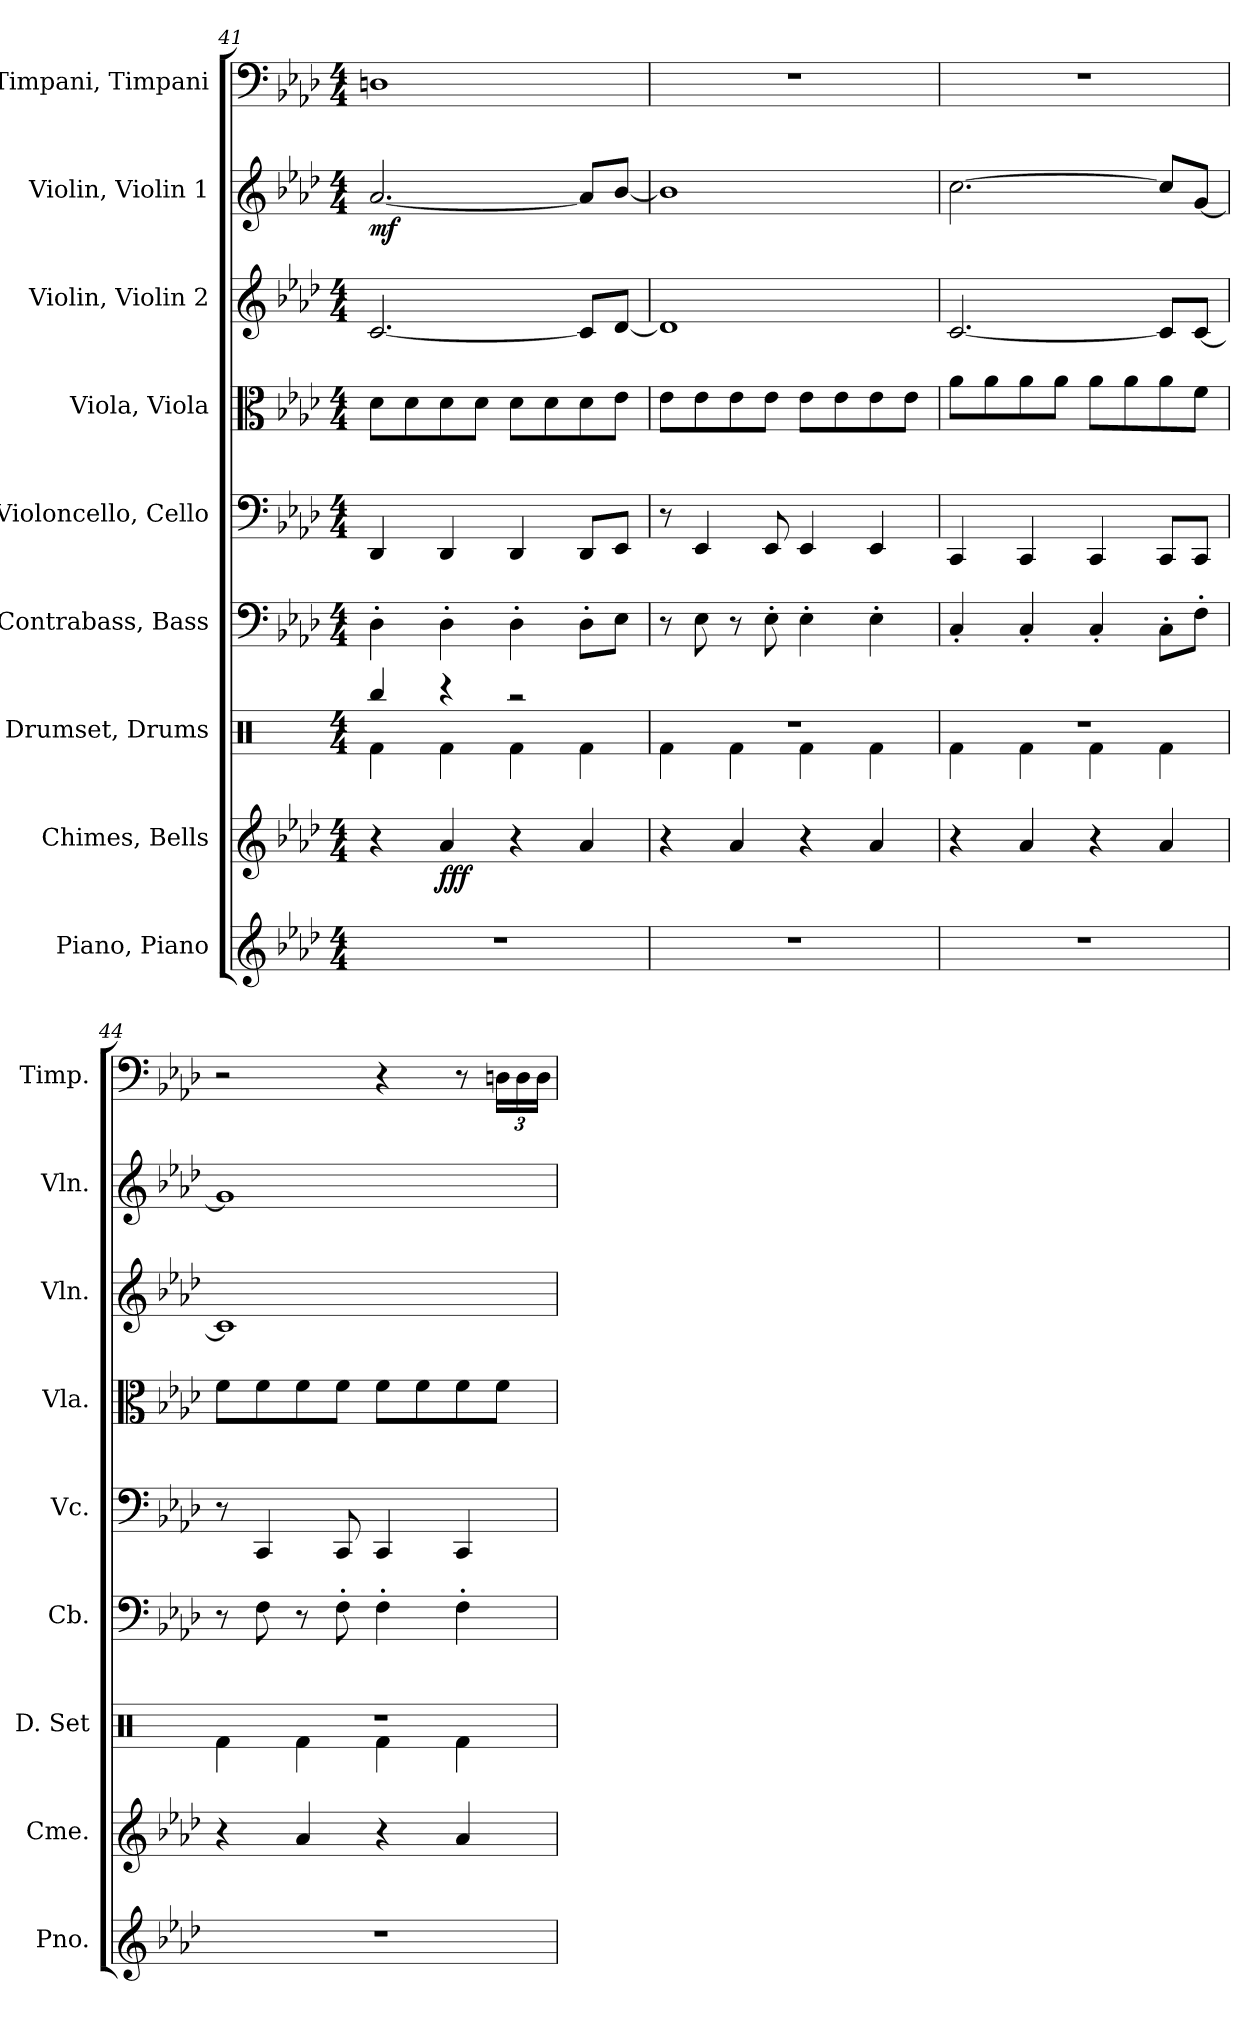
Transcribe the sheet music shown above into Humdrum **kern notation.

**kern	**kern	**dynam	**kern	**kern	**kern	**kern	**kern	**kern	**dynam	**kern
*part9	*part8	*part8	*part7	*part6	*part5	*part4	*part3	*part2	*part2	*part1
*staff9	*staff8	*staff8	*staff7	*staff6	*staff5	*staff4	*staff3	*staff2	*staff2	*staff1
*I"Piano, Piano	*I"Chimes, Bells	*	*I"Drumset, Drums	*I"Contrabass, Bass	*I"Violoncello, Cello	*I"Viola, Viola	*I"Violin, Violin 2	*I"Violin, Violin 1	*	*I"Timpani, Timpani
*I'Pno.	*I'Cme.	*	*I'D. Set	*I'Cb.	*I'Vc.	*I'Vla.	*I'Vln.	*I'Vln.	*	*I'Timp.
!!LO:PB:g=z
*clefG2	*clefG2	*	*clefX	*clefF4	*clefF4	*clefC3	*clefG2	*clefG2	*	*clefF4
*	*	*	*	*ITrd7c12	*	*	*	*	*	*
*k[b-e-a-d-]	*k[b-e-a-d-]	*	*k[]	*k[b-e-a-d-]	*k[b-e-a-d-]	*k[b-e-a-d-]	*k[b-e-a-d-]	*k[b-e-a-d-]	*	*k[b-e-a-d-]
*M4/4	*M4/4	*	*M4/4	*M4/4	*M4/4	*M4/4	*M4/4	*M4/4	*	*M4/4
=41	=41	=41	=41	=41	=41	=41	=41	=41	=41	=41
*	*	*	*^	*	*	*	*	*	*	*
!	!	!	!	!	!	!	!	!	!	!LO:DY:b	!
1r	4r	.	4Rbb/	4Rf\	4DD-'\	4DD-/	8d-\L	[2.c/	[2.a-/	mf	1Dn
.	.	.	.	.	.	.	8d-\	.	.	.	.
!	!	!LO:DY:b	!	!	!	!	!	!	!	!	!
.	4a-/	fff	4r	4Rf\	4DD-'\	4DD-/	8d-\	.	.	.	.
.	.	.	.	.	.	.	8d-\J	.	.	.	.
.	4r	.	2r	4Rf\	4DD-'\	4DD-/	8d-\L	.	.	.	.
.	.	.	.	.	.	.	8d-\	.	.	.	.
.	4a-/	.	.	4Rf\	8DD-'\L	8DD-/L	8d-\	8c/L]	8a-/L]	.	.
.	.	.	.	.	8EE-\J	8EE-/J	8e-\J	[8d-/J	[8b-/J	.	.
=42	=42	=42	=42	=42	=42	=42	=42	=42	=42	=42	=42
1r	4r	.	1r	4Rf\	8r	8r	8e-\L	1d-]	1b-]	.	1r
.	.	.	.	.	8EE-\	4EE-/	8e-\	.	.	.	.
.	4a-/	.	.	4Rf\	8r	.	8e-\	.	.	.	.
.	.	.	.	.	8EE-'\	8EE-/	8e-\J	.	.	.	.
.	4r	.	.	4Rf\	4EE-'\	4EE-/	8e-\L	.	.	.	.
.	.	.	.	.	.	.	8e-\	.	.	.	.
.	4a-/	.	.	4Rf\	4EE-'\	4EE-/	8e-\	.	.	.	.
.	.	.	.	.	.	.	8e-\J	.	.	.	.
=43	=43	=43	=43	=43	=43	=43	=43	=43	=43	=43	=43
1r	4r	.	1r	4Rf\	4CC'/	4CC/	8a-\L	[2.c/	[2.cc\	.	1r
.	.	.	.	.	.	.	8a-\	.	.	.	.
.	4a-/	.	.	4Rf\	4CC'/	4CC/	8a-\	.	.	.	.
.	.	.	.	.	.	.	8a-\J	.	.	.	.
.	4r	.	.	4Rf\	4CC'/	4CC/	8a-\L	.	.	.	.
.	.	.	.	.	.	.	8a-\	.	.	.	.
.	4a-/	.	.	4Rf\	8CC'\L	8CC/L	8a-\	8c/L]	8cc/L]	.	.
.	.	.	.	.	8FF'\J	8CC/J	8f\J	[8c/J	[8g/J	.	.
=44	=44	=44	=44	=44	=44	=44	=44	=44	=44	=44	=44
1r	4r	.	1r	4Rf\	8r	8r	8f\L	1c]	1g]	.	2r
.	.	.	.	.	8FF\	4CC/	8f\	.	.	.	.
.	4a-/	.	.	4Rf\	8r	.	8f\	.	.	.	.
.	.	.	.	.	8FF'\	8CC/	8f\J	.	.	.	.
.	4r	.	.	4Rf\	4FF'\	4CC/	8f\L	.	.	.	4r
.	.	.	.	.	.	.	8f\	.	.	.	.
.	4a-/	.	.	4Rf\	4FF'\	4CC/	8f\	.	.	.	8r
*	*	*	*	*	*	*	*	*	*	*	*Xbrackettup
.	.	.	.	.	.	.	8f\J	.	.	.	24Dn\LL
.	.	.	.	.	.	.	.	.	.	.	24D\
.	.	.	.	.	.	.	.	.	.	.	24D\JJ
*	*	*	*v	*v	*	*	*	*	*	*	*
=	=	=	=	=	=	=	=	=	=	=
*-	*-	*-	*-	*-	*-	*-	*-	*-	*-	*-
